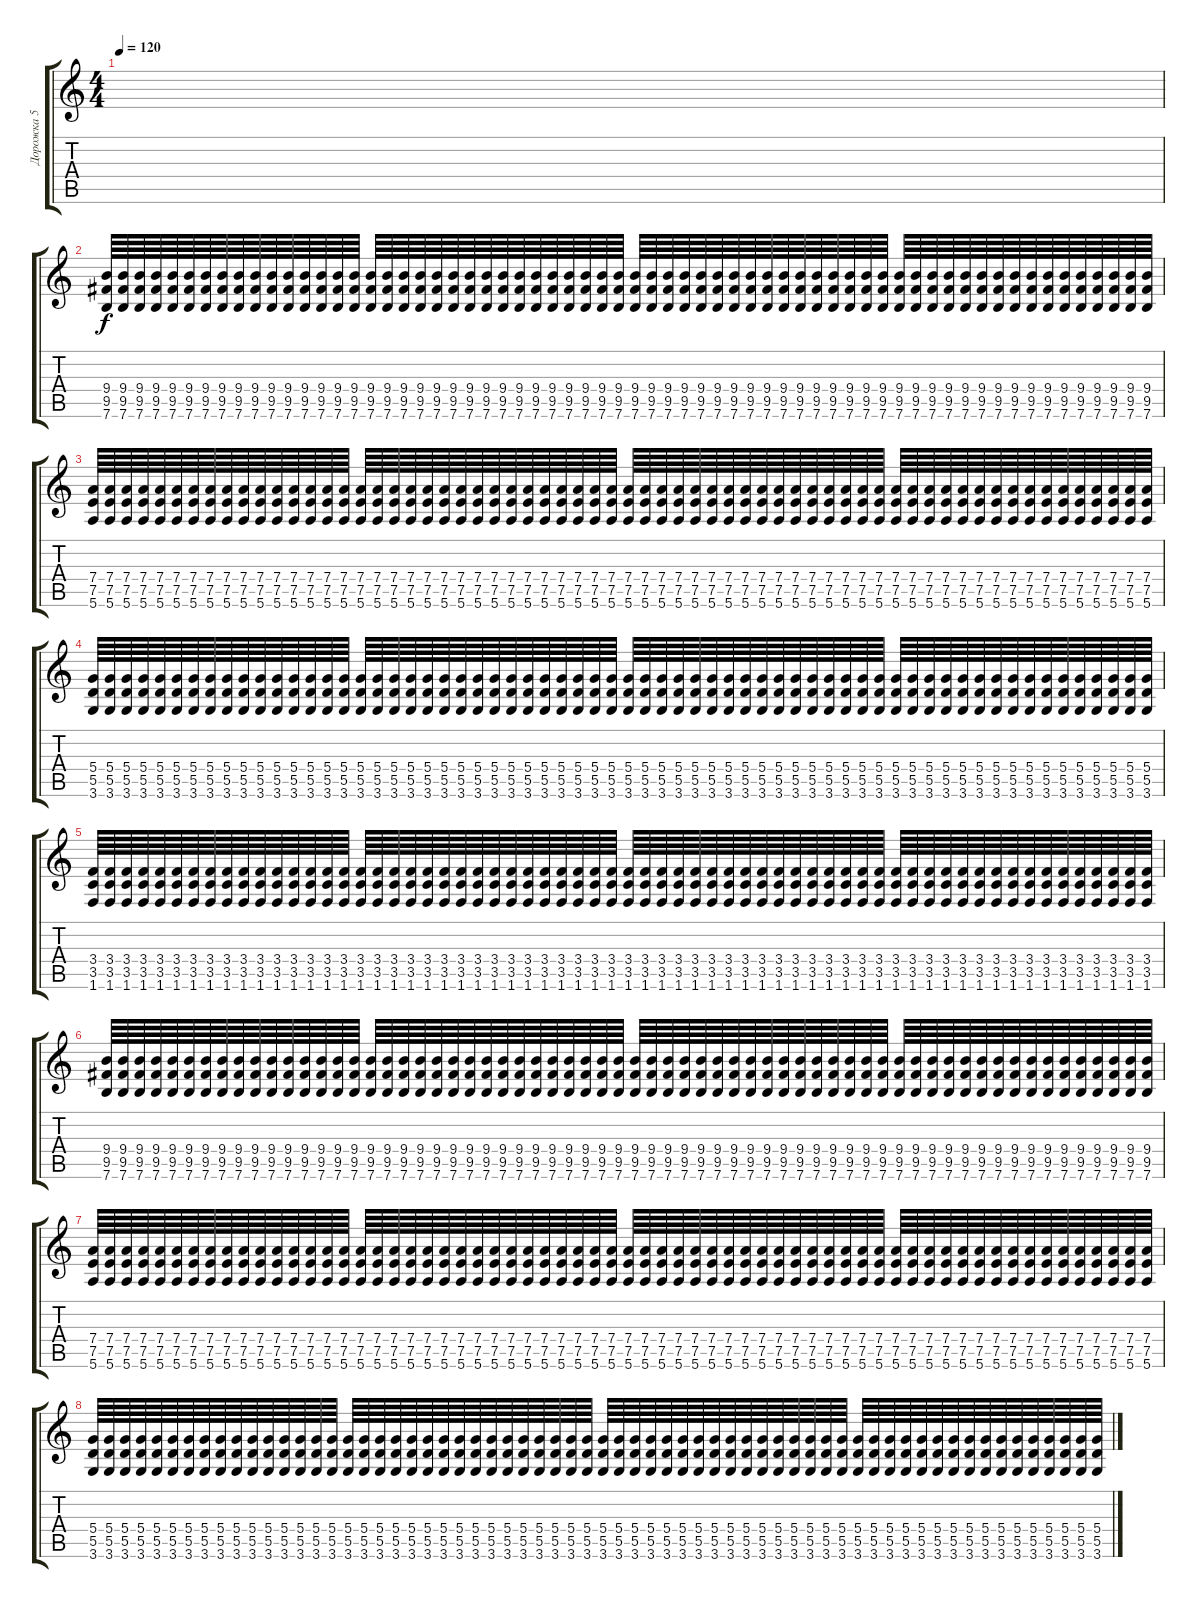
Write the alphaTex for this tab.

\track ("Дорожка 5" "Дорожка 5") {instrument acousticguitarsteel}
\staff {score tabs}
\tuning (E4 B3 G3 D3 A2 E2) {hide}
\ts (4 4)
\tempo 120
\clef g2
\ks c
|
(9.4 9.5 7.6).64 (9.4 9.5 7.6).64 (9.4 9.5 7.6).64 (9.4 9.5 7.6).64 (9.4 9.5 7.6).64 (9.4 9.5 7.6).64 (9.4 9.5 7.6).64 (9.4 9.5 7.6).64 (9.4 9.5 7.6).64 (9.4 9.5 7.6).64 (9.4 9.5 7.6).64 (9.4 9.5 7.6).64 (9.4 9.5 7.6).64 (9.4 9.5 7.6).64 (9.4 9.5 7.6).64 (9.4 9.5 7.6).64 (9.4 9.5 7.6).64 (9.4 9.5 7.6).64 (9.4 9.5 7.6).64 (9.4 9.5 7.6).64 (9.4 9.5 7.6).64 (9.4 9.5 7.6).64 (9.4 9.5 7.6).64 (9.4 9.5 7.6).64 (9.4 9.5 7.6).64 (9.4 9.5 7.6).64 (9.4 9.5 7.6).64 (9.4 9.5 7.6).64 (9.4 9.5 7.6).64 (9.4 9.5 7.6).64 (9.4 9.5 7.6).64 (9.4 9.5 7.6).64 (9.4 9.5 7.6).64 (9.4 9.5 7.6).64 (9.4 9.5 7.6).64 (9.4 9.5 7.6).64 (9.4 9.5 7.6).64 (9.4 9.5 7.6).64 (9.4 9.5 7.6).64 (9.4 9.5 7.6).64 (9.4 9.5 7.6).64 (9.4 9.5 7.6).64 (9.4 9.5 7.6).64 (9.4 9.5 7.6).64 (9.4 9.5 7.6).64 (9.4 9.5 7.6).64 (9.4 9.5 7.6).64 (9.4 9.5 7.6).64 (9.4 9.5 7.6).64 (9.4 9.5 7.6).64 (9.4 9.5 7.6).64 (9.4 9.5 7.6).64 (9.4 9.5 7.6).64 (9.4 9.5 7.6).64 (9.4 9.5 7.6).64 (9.4 9.5 7.6).64 (9.4 9.5 7.6).64 (9.4 9.5 7.6).64 (9.4 9.5 7.6).64 (9.4 9.5 7.6).64 (9.4 9.5 7.6).64 (9.4 9.5 7.6).64 (9.4 9.5 7.6).64 (9.4 9.5 7.6).64 |
(7.4 7.5 5.6).64 (7.4 7.5 5.6).64 (7.4 7.5 5.6).64 (7.4 7.5 5.6).64 (7.4 7.5 5.6).64 (7.4 7.5 5.6).64 (7.4 7.5 5.6).64 (7.4 7.5 5.6).64 (7.4 7.5 5.6).64 (7.4 7.5 5.6).64 (7.4 7.5 5.6).64 (7.4 7.5 5.6).64 (7.4 7.5 5.6).64 (7.4 7.5 5.6).64 (7.4 7.5 5.6).64 (7.4 7.5 5.6).64 (7.4 7.5 5.6).64 (7.4 7.5 5.6).64 (7.4 7.5 5.6).64 (7.4 7.5 5.6).64 (7.4 7.5 5.6).64 (7.4 7.5 5.6).64 (7.4 7.5 5.6).64 (7.4 7.5 5.6).64 (7.4 7.5 5.6).64 (7.4 7.5 5.6).64 (7.4 7.5 5.6).64 (7.4 7.5 5.6).64 (7.4 7.5 5.6).64 (7.4 7.5 5.6).64 (7.4 7.5 5.6).64 (7.4 7.5 5.6).64 (7.4 7.5 5.6).64 (7.4 7.5 5.6).64 (7.4 7.5 5.6).64 (7.4 7.5 5.6).64 (7.4 7.5 5.6).64 (7.4 7.5 5.6).64 (7.4 7.5 5.6).64 (7.4 7.5 5.6).64 (7.4 7.5 5.6).64 (7.4 7.5 5.6).64 (7.4 7.5 5.6).64 (7.4 7.5 5.6).64 (7.4 7.5 5.6).64 (7.4 7.5 5.6).64 (7.4 7.5 5.6).64 (7.4 7.5 5.6).64 (7.4 7.5 5.6).64 (7.4 7.5 5.6).64 (7.4 7.5 5.6).64 (7.4 7.5 5.6).64 (7.4 7.5 5.6).64 (7.4 7.5 5.6).64 (7.4 7.5 5.6).64 (7.4 7.5 5.6).64 (7.4 7.5 5.6).64 (7.4 7.5 5.6).64 (7.4 7.5 5.6).64 (7.4 7.5 5.6).64 (7.4 7.5 5.6).64 (7.4 7.5 5.6).64 (7.4 7.5 5.6).64 (7.4 7.5 5.6).64 |
(5.4 5.5 3.6).64 (5.4 5.5 3.6).64 (5.4 5.5 3.6).64 (5.4 5.5 3.6).64 (5.4 5.5 3.6).64 (5.4 5.5 3.6).64 (5.4 5.5 3.6).64 (5.4 5.5 3.6).64 (5.4 5.5 3.6).64 (5.4 5.5 3.6).64 (5.4 5.5 3.6).64 (5.4 5.5 3.6).64 (5.4 5.5 3.6).64 (5.4 5.5 3.6).64 (5.4 5.5 3.6).64 (5.4 5.5 3.6).64 (5.4 5.5 3.6).64 (5.4 5.5 3.6).64 (5.4 5.5 3.6).64 (5.4 5.5 3.6).64 (5.4 5.5 3.6).64 (5.4 5.5 3.6).64 (5.4 5.5 3.6).64 (5.4 5.5 3.6).64 (5.4 5.5 3.6).64 (5.4 5.5 3.6).64 (5.4 5.5 3.6).64 (5.4 5.5 3.6).64 (5.4 5.5 3.6).64 (5.4 5.5 3.6).64 (5.4 5.5 3.6).64 (5.4 5.5 3.6).64 (5.4 5.5 3.6).64 (5.4 5.5 3.6).64 (5.4 5.5 3.6).64 (5.4 5.5 3.6).64 (5.4 5.5 3.6).64 (5.4 5.5 3.6).64 (5.4 5.5 3.6).64 (5.4 5.5 3.6).64 (5.4 5.5 3.6).64 (5.4 5.5 3.6).64 (5.4 5.5 3.6).64 (5.4 5.5 3.6).64 (5.4 5.5 3.6).64 (5.4 5.5 3.6).64 (5.4 5.5 3.6).64 (5.4 5.5 3.6).64 (5.4 5.5 3.6).64 (5.4 5.5 3.6).64 (5.4 5.5 3.6).64 (5.4 5.5 3.6).64 (5.4 5.5 3.6).64 (5.4 5.5 3.6).64 (5.4 5.5 3.6).64 (5.4 5.5 3.6).64 (5.4 5.5 3.6).64 (5.4 5.5 3.6).64 (5.4 5.5 3.6).64 (5.4 5.5 3.6).64 (5.4 5.5 3.6).64 (5.4 5.5 3.6).64 (5.4 5.5 3.6).64 (5.4 5.5 3.6).64 |
(3.4 3.5 1.6).64 (3.4 3.5 1.6).64 (3.4 3.5 1.6).64 (3.4 3.5 1.6).64 (3.4 3.5 1.6).64 (3.4 3.5 1.6).64 (3.4 3.5 1.6).64 (3.4 3.5 1.6).64 (3.4 3.5 1.6).64 (3.4 3.5 1.6).64 (3.4 3.5 1.6).64 (3.4 3.5 1.6).64 (3.4 3.5 1.6).64 (3.4 3.5 1.6).64 (3.4 3.5 1.6).64 (3.4 3.5 1.6).64 (3.4 3.5 1.6).64 (3.4 3.5 1.6).64 (3.4 3.5 1.6).64 (3.4 3.5 1.6).64 (3.4 3.5 1.6).64 (3.4 3.5 1.6).64 (3.4 3.5 1.6).64 (3.4 3.5 1.6).64 (3.4 3.5 1.6).64 (3.4 3.5 1.6).64 (3.4 3.5 1.6).64 (3.4 3.5 1.6).64 (3.4 3.5 1.6).64 (3.4 3.5 1.6).64 (3.4 3.5 1.6).64 (3.4 3.5 1.6).64 (3.4 3.5 1.6).64 (3.4 3.5 1.6).64 (3.4 3.5 1.6).64 (3.4 3.5 1.6).64 (3.4 3.5 1.6).64 (3.4 3.5 1.6).64 (3.4 3.5 1.6).64 (3.4 3.5 1.6).64 (3.4 3.5 1.6).64 (3.4 3.5 1.6).64 (3.4 3.5 1.6).64 (3.4 3.5 1.6).64 (3.4 3.5 1.6).64 (3.4 3.5 1.6).64 (3.4 3.5 1.6).64 (3.4 3.5 1.6).64 (3.4 3.5 1.6).64 (3.4 3.5 1.6).64 (3.4 3.5 1.6).64 (3.4 3.5 1.6).64 (3.4 3.5 1.6).64 (3.4 3.5 1.6).64 (3.4 3.5 1.6).64 (3.4 3.5 1.6).64 (3.4 3.5 1.6).64 (3.4 3.5 1.6).64 (3.4 3.5 1.6).64 (3.4 3.5 1.6).64 (3.4 3.5 1.6).64 (3.4 3.5 1.6).64 (3.4 3.5 1.6).64 (3.4 3.5 1.6).64 |
(9.4 9.5 7.6).64 (9.4 9.5 7.6).64 (9.4 9.5 7.6).64 (9.4 9.5 7.6).64 (9.4 9.5 7.6).64 (9.4 9.5 7.6).64 (9.4 9.5 7.6).64 (9.4 9.5 7.6).64 (9.4 9.5 7.6).64 (9.4 9.5 7.6).64 (9.4 9.5 7.6).64 (9.4 9.5 7.6).64 (9.4 9.5 7.6).64 (9.4 9.5 7.6).64 (9.4 9.5 7.6).64 (9.4 9.5 7.6).64 (9.4 9.5 7.6).64 (9.4 9.5 7.6).64 (9.4 9.5 7.6).64 (9.4 9.5 7.6).64 (9.4 9.5 7.6).64 (9.4 9.5 7.6).64 (9.4 9.5 7.6).64 (9.4 9.5 7.6).64 (9.4 9.5 7.6).64 (9.4 9.5 7.6).64 (9.4 9.5 7.6).64 (9.4 9.5 7.6).64 (9.4 9.5 7.6).64 (9.4 9.5 7.6).64 (9.4 9.5 7.6).64 (9.4 9.5 7.6).64 (9.4 9.5 7.6).64 (9.4 9.5 7.6).64 (9.4 9.5 7.6).64 (9.4 9.5 7.6).64 (9.4 9.5 7.6).64 (9.4 9.5 7.6).64 (9.4 9.5 7.6).64 (9.4 9.5 7.6).64 (9.4 9.5 7.6).64 (9.4 9.5 7.6).64 (9.4 9.5 7.6).64 (9.4 9.5 7.6).64 (9.4 9.5 7.6).64 (9.4 9.5 7.6).64 (9.4 9.5 7.6).64 (9.4 9.5 7.6).64 (9.4 9.5 7.6).64 (9.4 9.5 7.6).64 (9.4 9.5 7.6).64 (9.4 9.5 7.6).64 (9.4 9.5 7.6).64 (9.4 9.5 7.6).64 (9.4 9.5 7.6).64 (9.4 9.5 7.6).64 (9.4 9.5 7.6).64 (9.4 9.5 7.6).64 (9.4 9.5 7.6).64 (9.4 9.5 7.6).64 (9.4 9.5 7.6).64 (9.4 9.5 7.6).64 (9.4 9.5 7.6).64 (9.4 9.5 7.6).64 |
(7.4 7.5 5.6).64 (7.4 7.5 5.6).64 (7.4 7.5 5.6).64 (7.4 7.5 5.6).64 (7.4 7.5 5.6).64 (7.4 7.5 5.6).64 (7.4 7.5 5.6).64 (7.4 7.5 5.6).64 (7.4 7.5 5.6).64 (7.4 7.5 5.6).64 (7.4 7.5 5.6).64 (7.4 7.5 5.6).64 (7.4 7.5 5.6).64 (7.4 7.5 5.6).64 (7.4 7.5 5.6).64 (7.4 7.5 5.6).64 (7.4 7.5 5.6).64 (7.4 7.5 5.6).64 (7.4 7.5 5.6).64 (7.4 7.5 5.6).64 (7.4 7.5 5.6).64 (7.4 7.5 5.6).64 (7.4 7.5 5.6).64 (7.4 7.5 5.6).64 (7.4 7.5 5.6).64 (7.4 7.5 5.6).64 (7.4 7.5 5.6).64 (7.4 7.5 5.6).64 (7.4 7.5 5.6).64 (7.4 7.5 5.6).64 (7.4 7.5 5.6).64 (7.4 7.5 5.6).64 (7.4 7.5 5.6).64 (7.4 7.5 5.6).64 (7.4 7.5 5.6).64 (7.4 7.5 5.6).64 (7.4 7.5 5.6).64 (7.4 7.5 5.6).64 (7.4 7.5 5.6).64 (7.4 7.5 5.6).64 (7.4 7.5 5.6).64 (7.4 7.5 5.6).64 (7.4 7.5 5.6).64 (7.4 7.5 5.6).64 (7.4 7.5 5.6).64 (7.4 7.5 5.6).64 (7.4 7.5 5.6).64 (7.4 7.5 5.6).64 (7.4 7.5 5.6).64 (7.4 7.5 5.6).64 (7.4 7.5 5.6).64 (7.4 7.5 5.6).64 (7.4 7.5 5.6).64 (7.4 7.5 5.6).64 (7.4 7.5 5.6).64 (7.4 7.5 5.6).64 (7.4 7.5 5.6).64 (7.4 7.5 5.6).64 (7.4 7.5 5.6).64 (7.4 7.5 5.6).64 (7.4 7.5 5.6).64 (7.4 7.5 5.6).64 (7.4 7.5 5.6).64 (7.4 7.5 5.6).64 |
(5.4 5.5 3.6).64 (5.4 5.5 3.6).64 (5.4 5.5 3.6).64 (5.4 5.5 3.6).64 (5.4 5.5 3.6).64 (5.4 5.5 3.6).64 (5.4 5.5 3.6).64 (5.4 5.5 3.6).64 (5.4 5.5 3.6).64 (5.4 5.5 3.6).64 (5.4 5.5 3.6).64 (5.4 5.5 3.6).64 (5.4 5.5 3.6).64 (5.4 5.5 3.6).64 (5.4 5.5 3.6).64 (5.4 5.5 3.6).64 (5.4 5.5 3.6).64 (5.4 5.5 3.6).64 (5.4 5.5 3.6).64 (5.4 5.5 3.6).64 (5.4 5.5 3.6).64 (5.4 5.5 3.6).64 (5.4 5.5 3.6).64 (5.4 5.5 3.6).64 (5.4 5.5 3.6).64 (5.4 5.5 3.6).64 (5.4 5.5 3.6).64 (5.4 5.5 3.6).64 (5.4 5.5 3.6).64 (5.4 5.5 3.6).64 (5.4 5.5 3.6).64 (5.4 5.5 3.6).64 (5.4 5.5 3.6).64 (5.4 5.5 3.6).64 (5.4 5.5 3.6).64 (5.4 5.5 3.6).64 (5.4 5.5 3.6).64 (5.4 5.5 3.6).64 (5.4 5.5 3.6).64 (5.4 5.5 3.6).64 (5.4 5.5 3.6).64 (5.4 5.5 3.6).64 (5.4 5.5 3.6).64 (5.4 5.5 3.6).64 (5.4 5.5 3.6).64 (5.4 5.5 3.6).64 (5.4 5.5 3.6).64 (5.4 5.5 3.6).64 (5.4 5.5 3.6).64 (5.4 5.5 3.6).64 (5.4 5.5 3.6).64 (5.4 5.5 3.6).64 (5.4 5.5 3.6).64 (5.4 5.5 3.6).64 (5.4 5.5 3.6).64 (5.4 5.5 3.6).64 (5.4 5.5 3.6).64 (5.4 5.5 3.6).64 (5.4 5.5 3.6).64 (5.4 5.5 3.6).64 (5.4 5.5 3.6).64 (5.4 5.5 3.6).64 (5.4 5.5 3.6).64 (5.4 5.5 3.6).64
